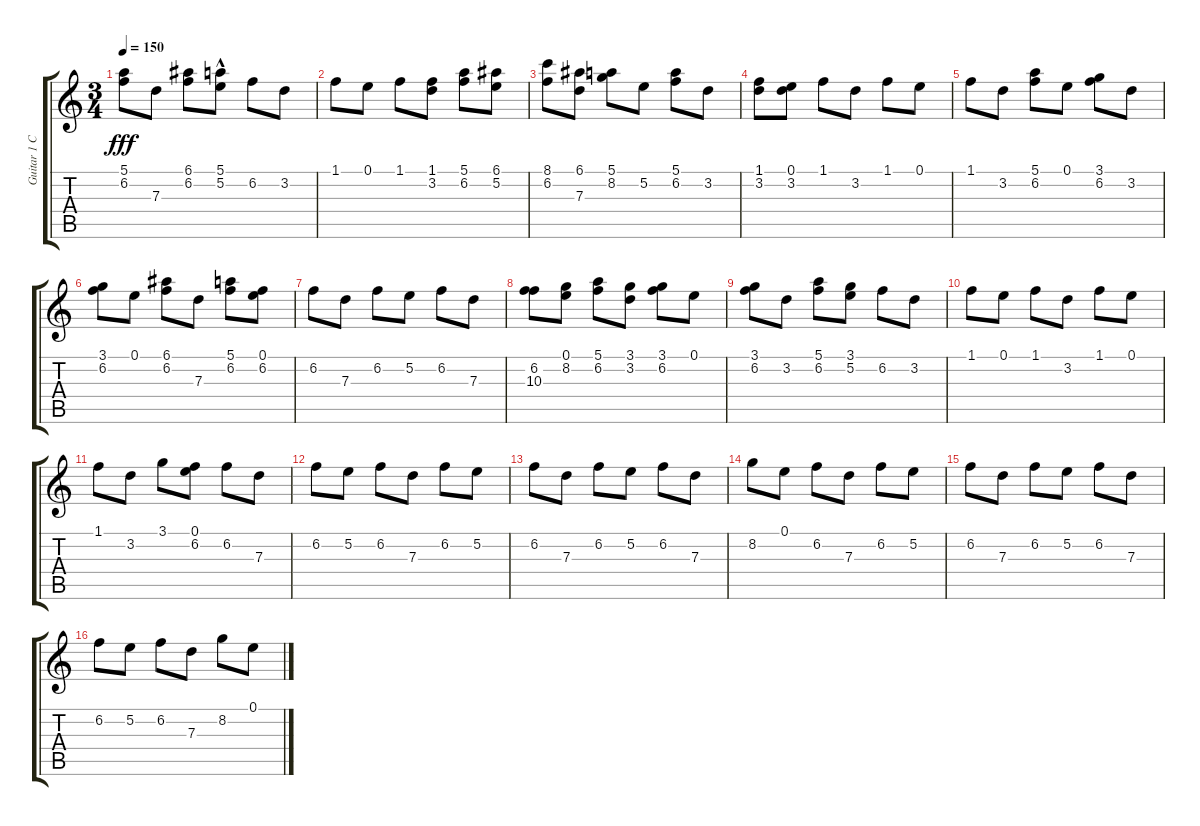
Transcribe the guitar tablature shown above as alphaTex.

\track ("Guitar 1 Clean Parts (Finger Pick)" "Guitar 1 C") {instrument electricguitarclean}
\staff {score tabs}
\tuning (E4 B3 G3 D3 A2 E2) {hide}
\ts (3 4)
\tempo 150
\clef g2
\ks c
(5.1 6.2).8{dy fff} 7.3.8 (6.1 6.2).8 (5.1{hac} 5.2).8 6.2.8 3.2.8 |
1.1.8 0.1.8 1.1.8 (1.1 3.2).8 (5.1 6.2).8 (6.1 5.2).8 |
(8.1 6.2).8 (6.1 7.3).8 (5.1 8.2).8 5.2.8 (5.1 6.2).8 3.2.8 |
(1.1 3.2).8 (0.1 3.2).8 1.1.8 3.2.8 1.1.8 0.1.8 |
1.1.8 3.2.8 (5.1 6.2).8 0.1.8 (3.1 6.2).8 3.2.8 |
(3.1 6.2).8 0.1.8 (6.1 6.2).8 7.3.8 (5.1 6.2).8 (0.1 6.2).8 |
6.2.8 7.3.8 6.2.8 5.2.8 6.2.8 7.3.8 |
(6.2 10.3).8 (0.1 8.2).8 (5.1 6.2).8 (3.1 3.2).8 (3.1 6.2).8 0.1.8 |
(3.1 6.2).8 3.2.8 (5.1 6.2).8 (3.1 5.2).8 6.2.8 3.2.8 |
1.1.8 0.1.8 1.1.8 3.2.8 1.1.8 0.1.8 |
1.1.8 3.2.8 3.1.8 (0.1 6.2).8 6.2.8 7.3.8 |
6.2.8 5.2.8 6.2.8 7.3.8 6.2.8 5.2.8 |
6.2.8 7.3.8 6.2.8 5.2.8 6.2.8 7.3.8 |
8.2.8 0.1.8 6.2.8 7.3.8 6.2.8 5.2.8 |
6.2.8 7.3.8 6.2.8 5.2.8 6.2.8 7.3.8 |
6.2.8 5.2.8 6.2.8 7.3.8 8.2.8 0.1.8
